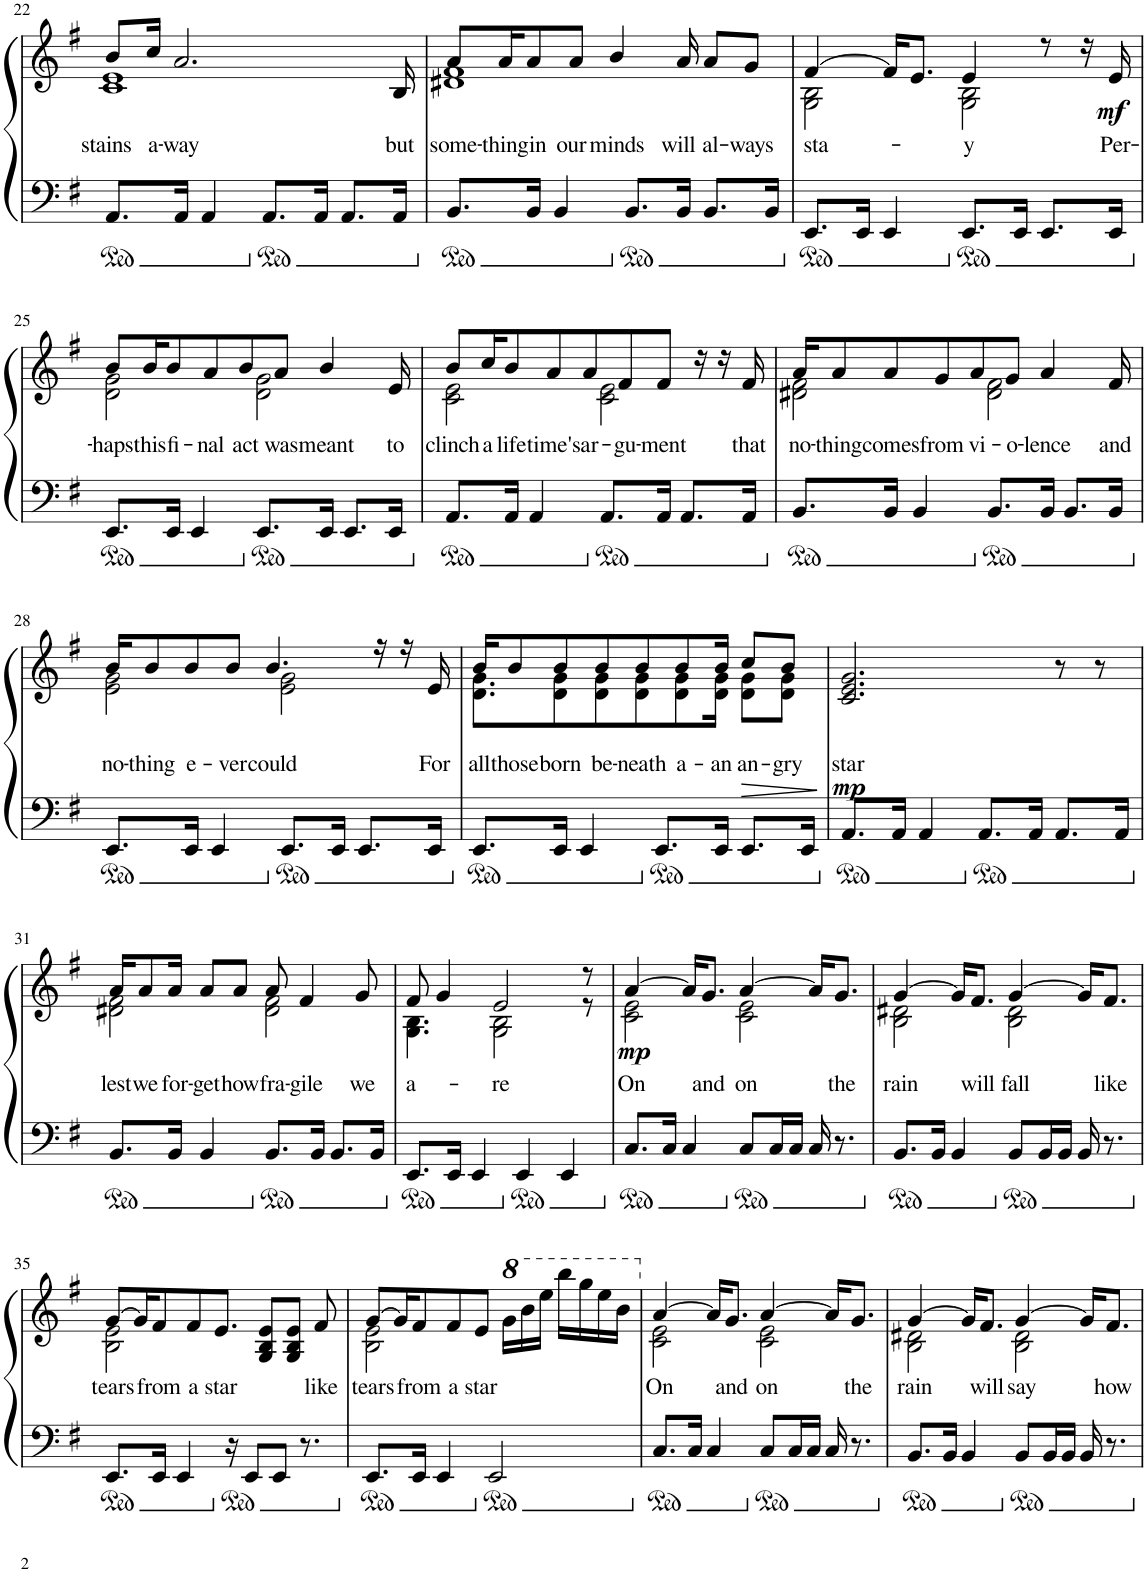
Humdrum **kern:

**kern	**kern	**text	**dynam
*part1	*part1	*part1	*part1
*staff2	*staff1	*staff1	*staff1/2
*I"Piano	*	*	*
*I'Pno.	*	*	*
!!LO:PB:g=z
*clefF4	*clefG2	*	*
*k[f#]	*k[f#]	*	*
*M4/4	*M4/4	*	*
*met(c)	*met(c)	*	*
=22	=22	=22	=22
!	!	!LO:LY:b	!
*	*^	*	*
8.AA/L	8b/L	1c 1e	stains	.
!	!	!	!LO:LY:b	!
.	16cc/Jk	.	a-	.
!	!	!	!LO:LY:b	!
16AA/Jk	2.a/	.	-way	.
4AA/	.	.	.	.
8.AA/L	.	.	.	.
16AA/Jk	.	.	.	.
8.AA/L	.	.	.	.
!	!	!	!LO:LY:b	!
16AA/Jk	16B/	.	but	.
=23	=23	=23	=23	=23
!	!	!	!LO:LY:b	!
8.BB/L	8a/L	1d#X 1f#	some-	.
!	!	!	!LO:LY:b	!
.	16a/K	.	-thing	.
!	!	!	!LO:LY:b	!
16BB/Jk	8a/	.	in	.
4BB/	.	.	.	.
!	!	!	!LO:LY:b	!
.	8a/J	.	our	.
!	!	!	!LO:LY:b	!
.	4b/	.	minds	.
8.BB/L	.	.	.	.
!	!	!	!LO:LY:b	!
16BB/Jk	16a/	.	will	.
!	!	!	!LO:LY:b	!
8.BB/L	8a/L	.	al-	.
!	!	!	!LO:LY:b	!
.	8g/J	.	-ways	.
16BB/Jk	.	.	.	.
=24	=24	=24	=24	=24
!	!	!	!LO:LY:b	!
8.EE/L	[4f#/	2G\ 2B\	sta-	.
16EE/Jk	.	.	.	.
4EE/	16f#/KL]	.	.	.
.	8.e/J	.	.	.
!	!	!	!LO:LY:b	!
8.EE/L	4e/	2G\ 2B\	-y	.
16EE/Jk	.	.	.	.
8.EE/L	8r	.	.	.
.	16r	.	.	.
!	!	!	!LO:LY:b	!LO:DY:b
16EE/Jk	16e/	.	Per-	mf
!!LO:LB:g=z	!!
=25	=25	=25	=25	=25
!	!	!	!LO:LY:b	!
8.EE/L	8b/L	2d\ 2g\	-haps	.
!	!	!	!LO:LY:b	!
.	16b/K	.	this	.
!	!	!	!LO:LY:b	!
16EE/Jk	8b/	.	fi-	.
4EE/	.	.	.	.
!	!	!	!LO:LY:b	!
.	8a/	.	-nal	.
!	!	!	!LO:LY:b	!
.	8b/	.	act	.
8.EE/L	.	2d\ 2g\	.	.
!	!	!	!LO:LY:b	!
.	8a/J	.	was	.
!	!	!	!LO:LY:b	!
16EE/Jk	4b/	.	meant	.
8.EE/L	.	.	.	.
!	!	!	!LO:LY:b	!
16EE/Jk	16e/	.	to	.
=26	=26	=26	=26	=26
!	!	!	!LO:LY:b	!
8.AA/L	8b/L	2c\ 2e\	clinch	.
!	!	!	!LO:LY:b	!
.	16cc/K	.	a	.
!	!	!	!LO:LY:b	!
16AA/Jk	8b/	.	life	.
4AA/	.	.	.	.
!	!	!	!LO:LY:b	!
.	8a/	.	time's	.
!	!	!	!LO:LY:b	!
.	8a/	.	ar-	.
8.AA/L	.	2c\ 2e\	.	.
!	!	!	!LO:LY:b	!
.	8f#/	.	-gu-	.
!	!	!	!LO:LY:b	!
16AA/Jk	8f#/J	.	-ment	.
8.AA/L	.	.	.	.
.	16r	.	.	.
.	16r	.	.	.
!	!	!	!LO:LY:b	!
16AA/Jk	16f#/	.	that	.
=27	=27	=27	=27	=27
!	!	!	!LO:LY:b	!
8.BB/L	16a/KL	2d#X\ 2f#\	no-	.
!	!	!	!LO:LY:b	!
.	8a/	.	-thing	.
!	!	!	!LO:LY:b	!
16BB/Jk	8a/	.	comes	.
4BB/	.	.	.	.
!	!	!	!LO:LY:b	!
.	8g/	.	from	.
!	!	!	!LO:LY:b	!
.	8a/	.	vi-	.
8.BB/L	.	2d#\ 2f#\	.	.
!	!	!	!LO:LY:b	!
.	8g/J	.	-o-	.
!	!	!	!LO:LY:b	!
16BB/Jk	4a/	.	-lence	.
8.BB/L	.	.	.	.
!	!	!	!LO:LY:b	!
16BB/Jk	16f#/	.	and	.
!!LO:LB:g=z	!!
=28	=28	=28	=28	=28
!	!	!	!LO:LY:b	!
8.EE/L	16b/KL	2e\ 2g\	no-	.
!	!	!	!LO:LY:b	!
.	8b/	.	-thing	.
!	!	!	!LO:LY:b	!
16EE/Jk	8b/	.	e-	.
4EE/	.	.	.	.
!	!	!	!LO:LY:b	!
.	8b/J	.	-ver	.
!	!	!	!LO:LY:b	!
.	4.b/	.	could	.
8.EE/L	.	2e\ 2g\	.	.
16EE/Jk	.	.	.	.
8.EE/L	.	.	.	.
.	16r	.	.	.
.	16r	.	.	.
!	!	!	!LO:LY:b	!
16EE/Jk	16e/	.	For	.
=29	=29	=29	=29	=29
!	!	!	!LO:LY:b	!
8.EE/L	16b/KL	8.d\ 8.g\L	all	.
!	!	!	!LO:LY:b	!
.	8b/	.	those	.
!	!	!	!LO:LY:b	!
16EE/Jk	8b/	8d\ 8g\	born	.
4EE/	.	.	.	.
!	!	!	!LO:LY:b	!
.	8b/	8d\ 8g\	be-	.
!	!	!	!LO:LY:b	!
.	8b/	8d\ 8g\	-neath	.
8.EE/L	.	.	.	.
!	!	!	!LO:LY:b	!
.	8b/	8d\ 8g\	a-	.
!	!	!	!LO:LY:b	!
16EE/Jk	16b/Jk	16d\ 16g\Jk	-an	.
!	!	!	!LO:LY:b	!LO:HP:b
8.EE/L	8cc/L	8d\ 8g\L	an-	>
!	!	!	!LO:LY:b	!
.	8b/J	8d\ 8g\J	-gry	.
16EE/Jk	.	.	.	.
*	*v	*v	*	*
.	.	.	]
=30	=30	=30	=30
!	!	!LO:LY:b	!LO:DY:b
8.AA/L	2.c/ 2.e/ 2.g/	star	mp
16AA/Jk	.	.	.
4AA/	.	.	.
8.AA/L	.	.	.
16AA/Jk	.	.	.
8.AA/L	8r	.	.
.	8r	.	.
16AA/Jk	.	.	.
!!LO:LB:g=z
=31	=31	=31	=31
!	!	!LO:LY:b	!
*	*^	*	*
8.BB/L	16a/KL	2d#X\ 2f#\	lest	.
!	!	!	!LO:LY:b	!
.	8a/	.	we	.
!	!	!	!LO:LY:b	!
16BB/Jk	16a/Jk	.	for-	.
!	!	!	!LO:LY:b	!
4BB/	8a/L	.	-get	.
!	!	!	!LO:LY:b	!
.	8a/J	.	how	.
!	!	!	!LO:LY:b	!
8.BB/L	8a/	2d#\ 2f#\	fra-	.
!	!	!	!LO:LY:b	!
.	4f#/	.	-gile	.
16BB/Jk	.	.	.	.
8.BB/L	.	.	.	.
!	!	!	!LO:LY:b	!
.	8g/	.	we	.
16BB/Jk	.	.	.	.
=32	=32	=32	=32	=32
!	!	!	!LO:LY:b	!
8.EE/L	8f#/	4.G\ 4.B\	a-	.
.	4g/	.	.	.
16EE/Jk	.	.	.	.
4EE/	.	.	.	.
!	!	!	!LO:LY:b	!
.	2e/	2G\ 2B\	-re	.
4EE/	.	.	.	.
4EE/	.	.	.	.
.	8r	8r	.	.
=33	=33	=33	=33	=33
!	!	!	!LO:LY:b	!LO:DY:b
8.C/L	[4a/	2c\ 2e\	On	mp
16C/Jk	.	.	.	.
4C/	16a/KL]	.	.	.
!	!	!	!LO:LY:b	!
.	8.g/J	.	and	.
!	!	!	!LO:LY:b	!
8C/L	[4a/	2c\ 2e\	on	.
16C/L	.	.	.	.
16C/JJ	.	.	.	.
16C/	16a/KL]	.	.	.
!	!	!	!LO:LY:b	!
8.r	8.g/J	.	the	.
=34	=34	=34	=34	=34
!	!	!	!LO:LY:b	!
8.BB/L	[4g/	2B\ 2d#X\	rain	.
16BB/Jk	.	.	.	.
4BB/	16g/KL]	.	.	.
!	!	!	!LO:LY:b	!
.	8.f#/J	.	will	.
!	!	!	!LO:LY:b	!
8BB/L	[4g/	2B\ 2d#\	fall	.
16BB/L	.	.	.	.
16BB/JJ	.	.	.	.
16BB/	16g/KL]	.	.	.
!	!	!	!LO:LY:b	!
8.r	8.f#/J	.	like	.
!!LO:LB:g=z	!!
=35	=35	=35	=35	=35
!	!	!	!LO:LY:b	!
8.EE/L	[8g/L	2B\ 2e\	tears	.
.	16g/K]	.	.	.
!	!	!	!LO:LY:b	!
16EE/Jk	8f#/	.	from	.
4EE/	.	.	.	.
!	!	!	!LO:LY:b	!
.	8f#/	.	a	.
!	!	!	!LO:LY:b	!
.	8.e/J	.	star	.
16r	.	2ryy	.	.
8EE/L	.	.	.	.
.	8G/ 8B/ 8e/L	.	.	.
8EE/J	.	.	.	.
.	8G/ 8B/ 8e/J	.	.	.
8.r	.	.	.	.
!	!	!	!LO:LY:b	!
.	8f#/	.	like	.
=36	=36	=36	=36	=36
!	!	!	!LO:LY:b	!
8.EE/L	[8g/L	2B\ 2e\	tears	.
.	16g/K]	.	.	.
!	!	!	!LO:LY:b	!
16EE/Jk	8f#/	.	from	.
4EE/	.	.	.	.
!	!	!	!LO:LY:b	!
.	8f#/	.	a	.
!	!	!	!LO:LY:b	!
.	8e/J	.	star	.
2EE/	.	2ryy	.	.
*	*8va	*	*	*
.	16gg\LL	.	.	.
.	16bb\	.	.	.
.	16eee\JJ	.	.	.
.	16bbb\LL	.	.	.
.	16ggg\	.	.	.
.	16eee\	.	.	.
.	16bb\JJ	.	.	.
=37	=37	=37	=37	=37
*	*X8va	*	*	*
!	!	!	!LO:LY:b	!
8.C/L	[4a/	2c\ 2e\	On	.
16C/Jk	.	.	.	.
4C/	16a/KL]	.	.	.
!	!	!	!LO:LY:b	!
.	8.g/J	.	and	.
!	!	!	!LO:LY:b	!
8C/L	[4a/	2c\ 2e\	on	.
16C/L	.	.	.	.
16C/JJ	.	.	.	.
16C/	16a/KL]	.	.	.
!	!	!	!LO:LY:b	!
8.r	8.g/J	.	the	.
=38	=38	=38	=38	=38
!	!	!	!LO:LY:b	!
8.BB/L	[4g/	2B\ 2d#X\	rain	.
16BB/Jk	.	.	.	.
4BB/	16g/KL]	.	.	.
!	!	!	!LO:LY:b	!
.	8.f#/J	.	will	.
!	!	!	!LO:LY:b	!
8BB/L	[4g/	2B\ 2d#\	say	.
16BB/L	.	.	.	.
16BB/JJ	.	.	.	.
16BB/	16g/KL]	.	.	.
!	!	!	!LO:LY:b	!
8.r	8.f#/J	.	how	.
*	*v	*v	*	*
=	=	=	=
*-	*-	*-	*-
